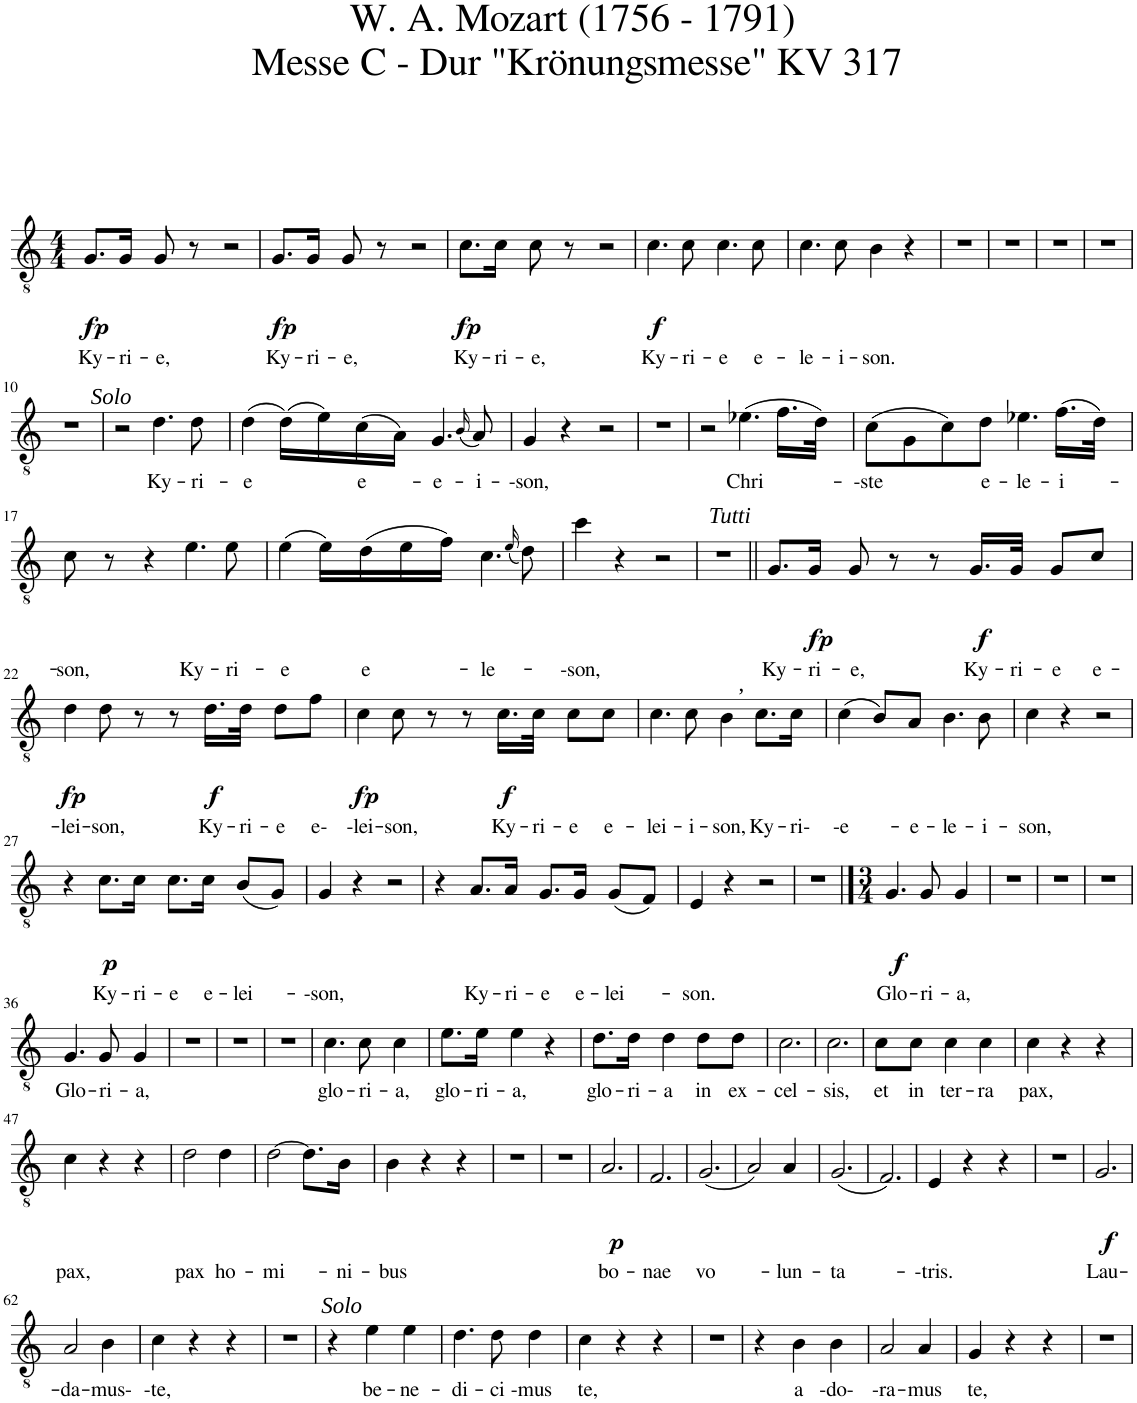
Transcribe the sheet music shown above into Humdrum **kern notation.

**kern	**text	**dynam
*part1	*part1	*part1
*staff1	*staff1	*staff1
*I"Tenor + Pos.	*	*
*clefGv2	*	*
*k[]	*	*
*M4/4	*	*
=1	=1	=1
!	!LO:LY:b	!LO:DY:b
8.G/L	Ky-	fp
!	!LO:LY:b	!
16G/Jk	ri-	.
!	!LO:LY:b	!
8G/	e,	.
8r	.	.
2r	.	.
=2	=2	=2
!	!LO:LY:b	!LO:DY:b
8.G/L	Ky-	fp
!	!LO:LY:b	!
16G/Jk	ri-	.
!	!LO:LY:b	!
8G/	e,	.
8r	.	.
2r	.	.
=3	=3	=3
!	!LO:LY:b	!LO:DY:b
8.c\L	Ky-	fp
!	!LO:LY:b	!
16c\Jk	ri-	.
!	!LO:LY:b	!
8c\	e,	.
8r	.	.
2r	.	.
=4	=4	=4
!	!LO:LY:b	!LO:DY:b
4.c\	Ky-	f
!	!LO:LY:b	!
8c\	ri-	.
!	!LO:LY:b	!
4.c\	e	.
!	!LO:LY:b	!
8c\	e-	.
=5	=5	=5
!	!LO:LY:b	!
4.c\	le-	.
!	!LO:LY:b	!
8c\	i-	.
!	!LO:LY:b	!
4B\	son.	.
4r	.	.
=6	=6	=6
1r	.	.
=7	=7	=7
1r	.	.
=8	=8	=8
1r	.	.
=9	=9	=9
1r	.	.
!!LO:LB:g=z
=10	=10	=10
1r	.	.
=11	=11	=11
2r	.	.
!LO:TX:a:i:t=Solo	!	!
!	!LO:LY:b	!
4.d\	Ky-	.
!	!LO:LY:b	!
8d\	ri-	.
=12	=12	=12
!	!LO:LY:b	!
(4d\	e	.
(16d\LL)	.	.
16e\)	.	.
!	!LO:LY:b	!
(16c\	e	.
16A\JJ)	.	.
!	!LO:LY:b	!
4.G/	e-	.
(16qB/	.	.
!	!LO:LY:b	!
8A/)	i-	.
=13	=13	=13
!	!LO:LY:b	!
4G/	-son,	.
4r	.	.
2r	.	.
=14	=14	=14
1r	.	.
=15	=15	=15
2r	.	.
!	!LO:LY:b	!
(4.e-X\	Chri	.
16.f\LL	.	.
32d\JJk)	.	.
=16	=16	=16
!	!LO:LY:b	!
(8c\L	-ste	.
8G\	.	.
8c\)	.	.
!	!LO:LY:b	!
8d\J	e-	.
!	!LO:LY:b	!
4.e-X\	le-	.
!	!LO:LY:b	!
(16.f\LL	i	.
32d\JJk)	.	.
!!LO:LB:g=z
=17	=17	=17
!	!LO:LY:b	!
8c\	son,	.
8r	.	.
4r	.	.
!	!LO:LY:b	!
4.e\	Ky-	.
!	!LO:LY:b	!
8e\	ri-	.
=18	=18	=18
!	!LO:LY:b	!
(4e\	e	.
16e\LL)	.	.
!	!LO:LY:b	!
(16d\	e	.
16e\	.	.
16f\JJ)	.	.
!	!LO:LY:b	!
4.c\	le-	.
(16qe/	.	.
8d\)	.	.
=19	=19	=19
!	!LO:LY:b	!
4cc\	-son,	.
4r	.	.
2r	.	.
=20	=20	=20
1r	.	.
=21	=21	=21
!LO:TX:a:i:t=Tutti	!	!
!	!LO:LY:b	!
8.G/L	Ky-	.
!	!LO:LY:b	!LO:DY:b
16G/Jk	ri-	fp
!	!LO:LY:b	!
8G/	e,	.
8r	.	.
8r	.	.
!	!LO:LY:b	!LO:DY:b
16.G/LL	Ky-	f
!	!LO:LY:b	!
32G/JJk	ri-	.
!	!LO:LY:b	!
8G/L	e	.
!	!LO:LY:b	!
8c/J	e-	.
!!LO:LB:g=z
=22	=22	=22
!	!LO:LY:b	!LO:DY:b
4d\	lei-	fp
!	!LO:LY:b	!
8d\	son,	.
8r	.	.
8r	.	.
!	!LO:LY:b	!LO:DY:b
16.d\LL	Ky-	f
!	!LO:LY:b	!
32d\JJk	ri-	.
!	!LO:LY:b	!
8d\L	e	.
!	!LO:LY:b	!
8f\J	e-	.
=23	=23	=23
!	!LO:LY:b	!LO:DY:b
4c\	-lei-	fp
!	!LO:LY:b	!
8c\	son,	.
8r	.	.
8r	.	.
!	!LO:LY:b	!LO:DY:b
16.c\LL	Ky-	f
!	!LO:LY:b	!
32c\JJk	ri-	.
!	!LO:LY:b	!
8c\L	e	.
!	!LO:LY:b	!
8c\J	e-	.
=24	=24	=24
!	!LO:LY:b	!
4.c\	lei-	.
!	!LO:LY:b	!
8c\	i-	.
!LO:TX:a:t=,	!	!
!	!LO:LY:b	!
4B\	son,	.
!	!LO:LY:b	!
8.c\L	Ky-	.
!	!LO:LY:b	!
16c\Jk	ri-	.
=25	=25	=25
!	!LO:LY:b	!
(4c\	-e	.
8B/L)	.	.
!	!LO:LY:b	!
8A/J	e-	.
!	!LO:LY:b	!
4.B\	le-	.
!	!LO:LY:b	!
8B\	i-	.
=26	=26	=26
!	!LO:LY:b	!
4c\	son,	.
4r	.	.
2r	.	.
!!LO:LB:g=z
=27	=27	=27
4r	.	.
!	!LO:LY:b	!LO:DY:b
8.c\L	Ky-	p
!	!LO:LY:b	!
16c\Jk	ri-	.
!	!LO:LY:b	!
8.c\L	e	.
!	!LO:LY:b	!
16c\Jk	e-	.
!	!LO:LY:b	!
(8B/L	lei	.
8G/J)	.	.
=28	=28	=28
!	!LO:LY:b	!
4G/	-son,	.
4r	.	.
2r	.	.
=29	=29	=29
4r	.	.
!	!LO:LY:b	!
8.A/L	Ky-	.
!	!LO:LY:b	!
16A/Jk	ri-	.
!	!LO:LY:b	!
8.G/L	e	.
!	!LO:LY:b	!
16G/Jk	e-	.
!	!LO:LY:b	!
(8G/L	lei	.
8F/J)	.	.
=30	=30	=30
!	!LO:LY:b	!
4E/	son.	.
4r	.	.
2r	.	.
=31	=31	=31
1r	.	.
=32	=32	=32
*M3/4	*	*
!	!LO:LY:b	!LO:DY:b
4.G/	Glo-	f
!	!LO:LY:b	!
8G/	ri-	.
!	!LO:LY:b	!
4G/	a,	.
=33	=33	=33
2.r	.	.
=34	=34	=34
2.r	.	.
=35	=35	=35
2.r	.	.
!!LO:LB:g=z
=36	=36	=36
!	!LO:LY:b	!
4.G/	Glo-	.
!	!LO:LY:b	!
8G/	ri-	.
!	!LO:LY:b	!
4G/	a,	.
=37	=37	=37
2.r	.	.
=38	=38	=38
2.r	.	.
=39	=39	=39
2.r	.	.
=40	=40	=40
!	!LO:LY:b	!
4.c\	glo-	.
!	!LO:LY:b	!
8c\	ri-	.
!	!LO:LY:b	!
4c\	a,	.
=41	=41	=41
!	!LO:LY:b	!
8.e\L	glo-	.
!	!LO:LY:b	!
16e\Jk	ri-	.
!	!LO:LY:b	!
4e\	a,	.
4r	.	.
=42	=42	=42
!	!LO:LY:b	!
8.d\L	glo-	.
!	!LO:LY:b	!
16d\Jk	ri-	.
!	!LO:LY:b	!
4d\	a	.
!	!LO:LY:b	!
8d\L	in	.
!	!LO:LY:b	!
8d\J	ex-	.
=43	=43	=43
!	!LO:LY:b	!
2.c\	cel-	.
=44	=44	=44
!	!LO:LY:b	!
2.c\	sis,	.
=45	=45	=45
!	!LO:LY:b	!
8c\L	et	.
!	!LO:LY:b	!
8c\J	in	.
!	!LO:LY:b	!
4c\	ter-	.
!	!LO:LY:b	!
4c\	ra	.
=46	=46	=46
!	!LO:LY:b	!
4c\	pax,	.
4r	.	.
4r	.	.
!!LO:LB:g=z
=47	=47	=47
!	!LO:LY:b	!
4c\	pax,	.
4r	.	.
4r	.	.
=48	=48	=48
!	!LO:LY:b	!
2d\	pax	.
!	!LO:LY:b	!
4d\	ho-	.
=49	=49	=49
!	!LO:LY:b	!
[2d\	mi	.
8.d\L]	.	.
!	!LO:LY:b	!
16B\Jk	ni-	.
=50	=50	=50
!	!LO:LY:b	!
4B\	bus	.
4r	.	.
4r	.	.
=51	=51	=51
2.r	.	.
=52	=52	=52
2.r	.	.
=53	=53	=53
!	!LO:LY:b	!LO:DY:b
2.A/	bo-	p
=54	=54	=54
!	!LO:LY:b	!
2.F/	nae	.
=55	=55	=55
!	!LO:LY:b	!
(2.G/	vo	.
=56	=56	=56
2A/)	.	.
!	!LO:LY:b	!
4A/	lun-	.
=57	=57	=57
!	!LO:LY:b	!
(2.G/	ta	.
=58	=58	=58
2.F/)	.	.
=59	=59	=59
!	!LO:LY:b	!
4E/	-tris.	.
4r	.	.
4r	.	.
=60	=60	=60
2.r	.	.
=61	=61	=61
!	!LO:LY:b	!LO:DY:b
2.G/	Lau-	f
!!LO:LB:g=z
=62	=62	=62
!	!LO:LY:b	!
2A/	da-	.
!	!LO:LY:b	!
4B\	mus-	.
=63	=63	=63
!	!LO:LY:b	!
4c\	-te,	.
4r	.	.
4r	.	.
=64	=64	=64
2.r	.	.
=65	=65	=65
4r	.	.
!LO:TX:a:i:t=Solo	!	!
!	!LO:LY:b	!
4e\	be-	.
!	!LO:LY:b	!
4e\	ne-	.
=66	=66	=66
!	!LO:LY:b	!
4.d\	di-	.
!	!LO:LY:b	!
8d\	ci	.
!	!LO:LY:b	!
4d\	-mus	.
=67	=67	=67
!	!LO:LY:b	!
4c\	te,	.
4r	.	.
4r	.	.
=68	=68	=68
2.r	.	.
=69	=69	=69
4r	.	.
!	!LO:LY:b	!
4B\	a	.
!	!LO:LY:b	!
4B\	-do-	.
=70	=70	=70
!	!LO:LY:b	!
2A/	-ra-	.
!	!LO:LY:b	!
4A/	mus	.
=71	=71	=71
!	!LO:LY:b	!
4G/	te,	.
4r	.	.
4r	.	.
=72	=72	=72
2.r	.	.
=	=	=
*-	*-	*-
